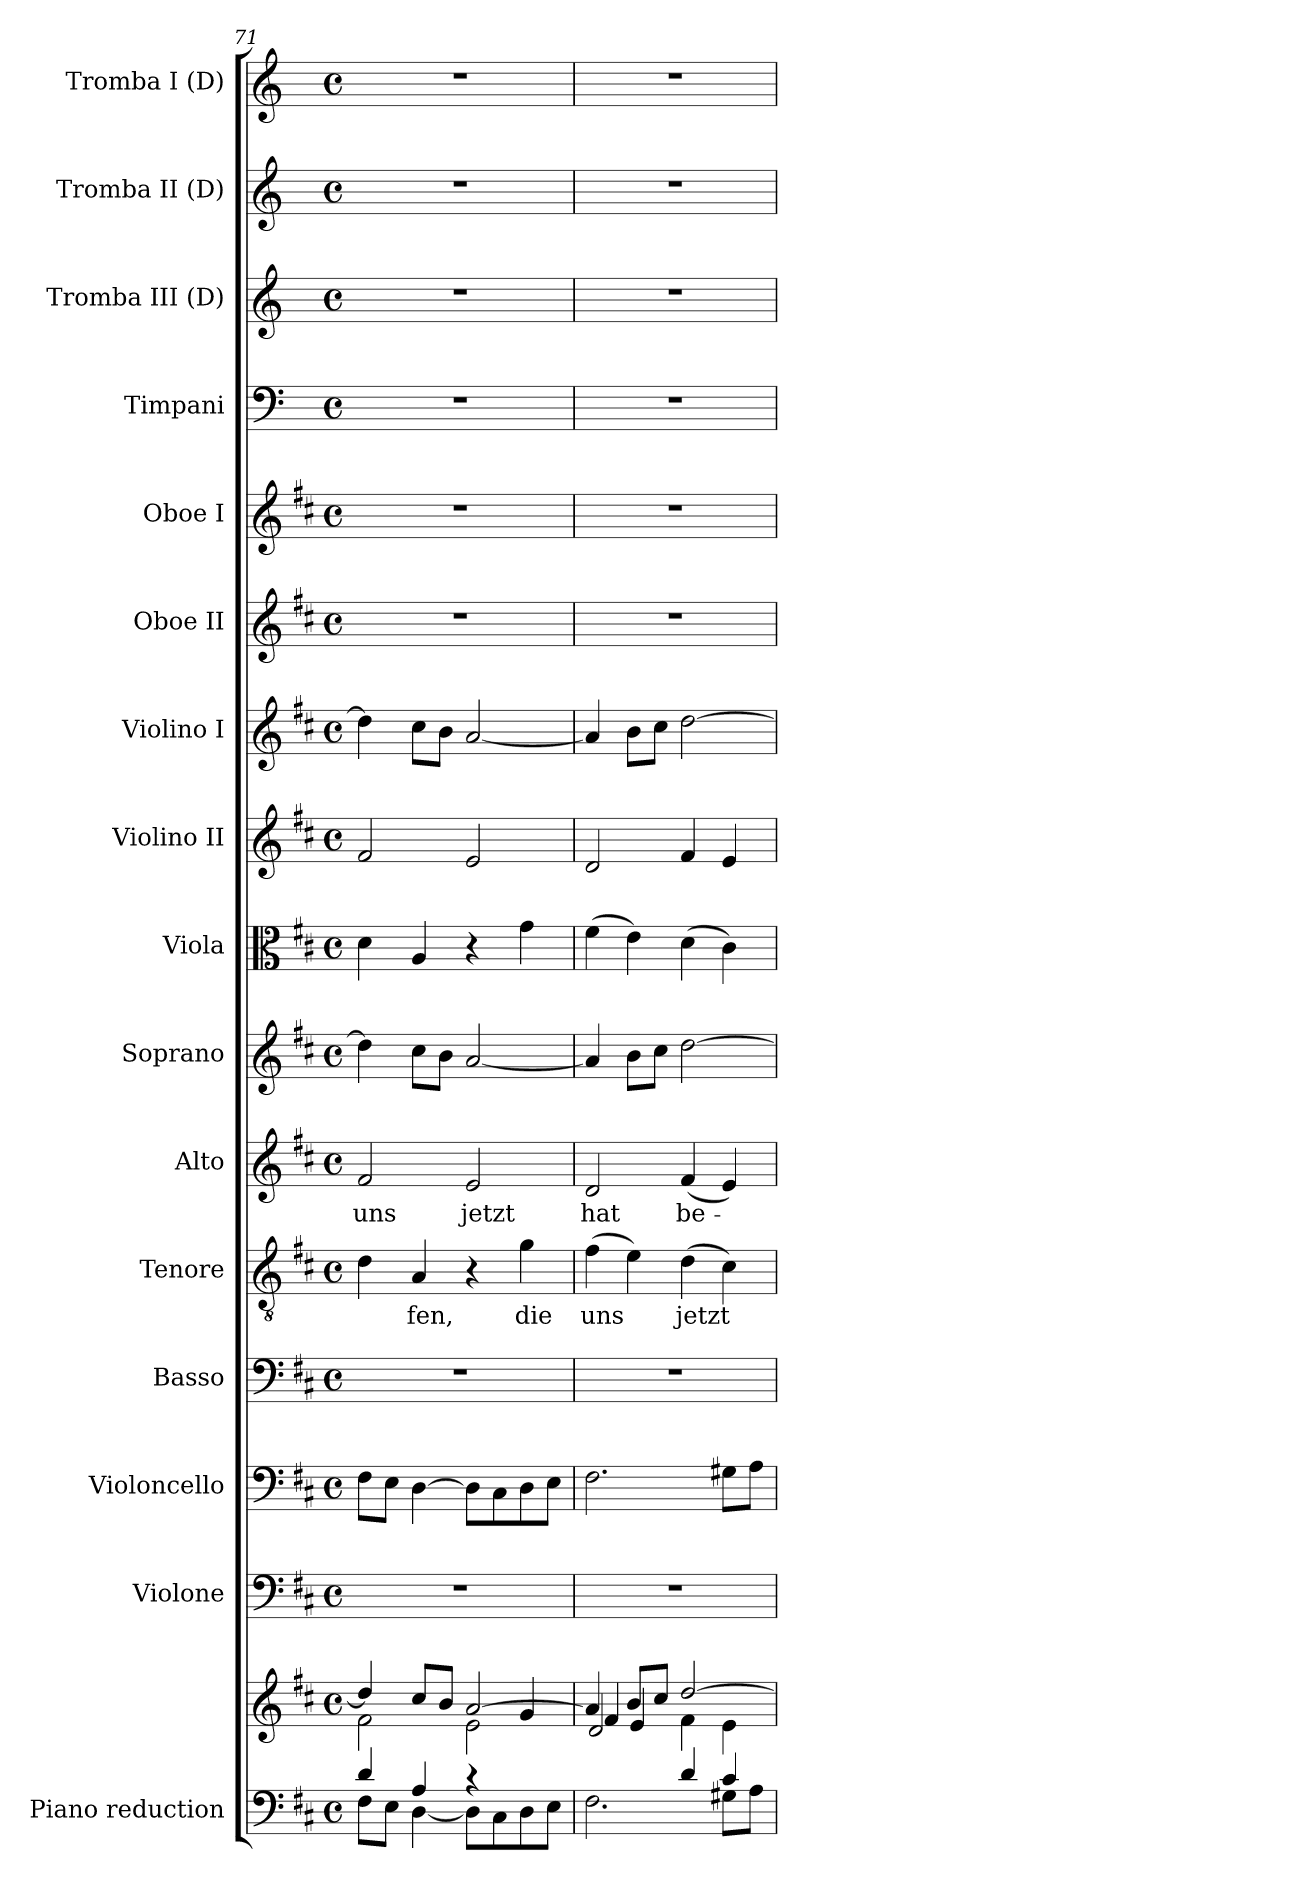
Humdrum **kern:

**kern	**kern	**kern	**kern	**kern	**kern	**text	**kern	**text	**kern	**kern	**kern	**kern	**kern	**kern	**kern	**kern	**kern	**kern
*part16	*part16	*part15	*part14	*part13	*part12	*part12	*part11	*part11	*part10	*part9	*part8	*part7	*part6	*part5	*part4	*part3	*part2	*part1
*staff17	*staff16	*staff15	*staff14	*staff13	*staff12	*staff12	*staff11	*staff11	*staff10	*staff9	*staff8	*staff7	*staff6	*staff5	*staff4	*staff3	*staff2	*staff1
*I"Piano reduction	*	*I"Violone	*I"Violoncello	*I"Basso	*I"Tenore	*	*I"Alto	*	*I"Soprano	*I"Viola	*I"Violino II	*I"Violino I	*I"Oboe II	*I"Oboe I	*I"Timpani	*I"Tromba III (D)	*I"Tromba II (D)	*I"Tromba I (D)
*I'Pno	*	*	*	*	*	*	*	*	*	*	*	*	*I'Ob	*I'Ob	*I'Timp	*	*	*
*clefF4	*clefG2	*clefF4	*clefF4	*clefF4	*clefGv2	*	*clefG2	*	*clefG2	*clefC3	*clefG2	*clefG2	*clefG2	*clefG2	*clefF4	*clefG2	*clefG2	*clefG2
*	*	*ITrd7c12	*	*	*	*	*	*	*	*	*	*	*	*	*	*ITrd-1c-2	*ITrd-1c-2	*ITrd-1c-2
*k[f#c#]	*k[f#c#]	*k[f#c#]	*k[f#c#]	*k[f#c#]	*k[f#c#]	*	*k[f#c#]	*	*k[f#c#]	*k[f#c#]	*k[f#c#]	*k[f#c#]	*k[f#c#]	*k[f#c#]	*k[]	*k[f#c#]	*k[f#c#]	*k[f#c#]
*M4/4	*M4/4	*M4/4	*M4/4	*M4/4	*M4/4	*	*M4/4	*	*M4/4	*M4/4	*M4/4	*M4/4	*M4/4	*M4/4	*M4/4	*M4/4	*M4/4	*M4/4
*met(c)	*met(c)	*met(c)	*met(c)	*met(c)	*met(c)	*	*met(c)	*	*met(c)	*met(c)	*met(c)	*met(c)	*met(c)	*met(c)	*met(c)	*met(c)	*met(c)	*met(c)
=71	=71	=71	=71	=71	=71	=71	=71	=71	=71	=71	=71	=71	=71	=71	=71	=71	=71	=71
*^	*^	*	*	*	*	*	*	*	*	*	*	*	*	*	*	*	*	*
*	*	*	*^	*	*	*	*	*	*	*	*	*	*	*	*	*	*	*	*	*
!	!	!	!	!	!	!	!	!	!	!	!LO:LY:b	!	!	!	!	!	!	!	!	!	!
4d/	8F#\L	4dd/]	2f#\	2.ryy	1r	8F#\L	1r	4d\	.	2f#/	uns	4dd\]	4d\	2f#/	4dd\]	1r	1r	1r	1r	1r	1r
.	8E\J	.	.	.	.	8E\J	.	.	.	.	.	.	.	.	.	.	.	.	.	.	.
!	!	!	!	!	!	!	!	!	!LO:LY:b	!	!	!	!	!	!	!	!	!	!	!	!
4A/	[4D\	8cc#/L	.	.	.	[4D\	.	4A/	fen,	.	.	8cc#\L	4A/	.	8cc#\L	.	.	.	.	.	.
.	.	8b/J	.	.	.	.	.	.	.	.	.	8b\J	.	.	8b\J	.	.	.	.	.	.
!	!	!	!	!	!	!	!	!	!	!	!LO:LY:b	!	!	!	!	!	!	!	!	!	!
4r	8D\L]	[2a/	2e\	.	.	8D\L]	.	4r	.	2e/	jetzt	[2a/	4r	2e/	[2a/	.	.	.	.	.	.
.	8C#\	.	.	.	.	8C#\	.	.	.	.	.	.	.	.	.	.	.	.	.	.	.
!	!	!	!	!	!	!	!	!	!LO:LY:b	!	!	!	!	!	!	!	!	!	!	!	!
4ryy	8D\	.	.	4g/	.	8D\	.	4g\	die	.	.	.	4g\	.	.	.	.	.	.	.	.
.	8E\J	.	.	.	.	8E\J	.	.	.	.	.	.	.	.	.	.	.	.	.	.	.
=72	=72	=72	=72	=72	=72	=72	=72	=72	=72	=72	=72	=72	=72	=72	=72	=72	=72	=72	=72	=72	=72
!	!	!	!	!	!	!	!	!	!LO:LY:b	!	!LO:LY:b	!	!	!	!	!	!	!	!	!	!
2ryy	2.F#\	4a/]	2d/	4f#/	1r	2.F#\	1r	(4f#\	uns	2d/	hat	4a/]	(4f#\	2d/	4a/]	1r	1r	1r	1r	1r	1r
.	.	8b/L	.	4e/	.	.	.	4e\)	.	.	.	8b\L	4e\)	.	8b\L	.	.	.	.	.	.
.	.	8cc#/J	.	.	.	.	.	.	.	.	.	8cc#\J	.	.	8cc#\J	.	.	.	.	.	.
!	!	!	!	!	!	!	!	!	!LO:LY:b	!	!LO:LY:b	!	!	!	!	!	!	!	!	!	!
4d/	.	[2dd/	4f#\	2ryy	.	.	.	(4d\	jetzt	(4f#/	be-	[2dd\	(4d\	4f#/	[2dd\	.	.	.	.	.	.
4c#/	8G#X\L	.	4e\	.	.	8G#X\L	.	4c#\)	.	4e/)	.	.	4c#\)	4e/	.	.	.	.	.	.	.
.	8A\J	.	.	.	.	8A\J	.	.	.	.	.	.	.	.	.	.	.	.	.	.	.
*v	*v	*	*	*	*	*	*	*	*	*	*	*	*	*	*	*	*	*	*	*	*
*	*v	*v	*v	*	*	*	*	*	*	*	*	*	*	*	*	*	*	*	*	*
=	=	=	=	=	=	=	=	=	=	=	=	=	=	=	=	=	=	=
*-	*-	*-	*-	*-	*-	*-	*-	*-	*-	*-	*-	*-	*-	*-	*-	*-	*-	*-
